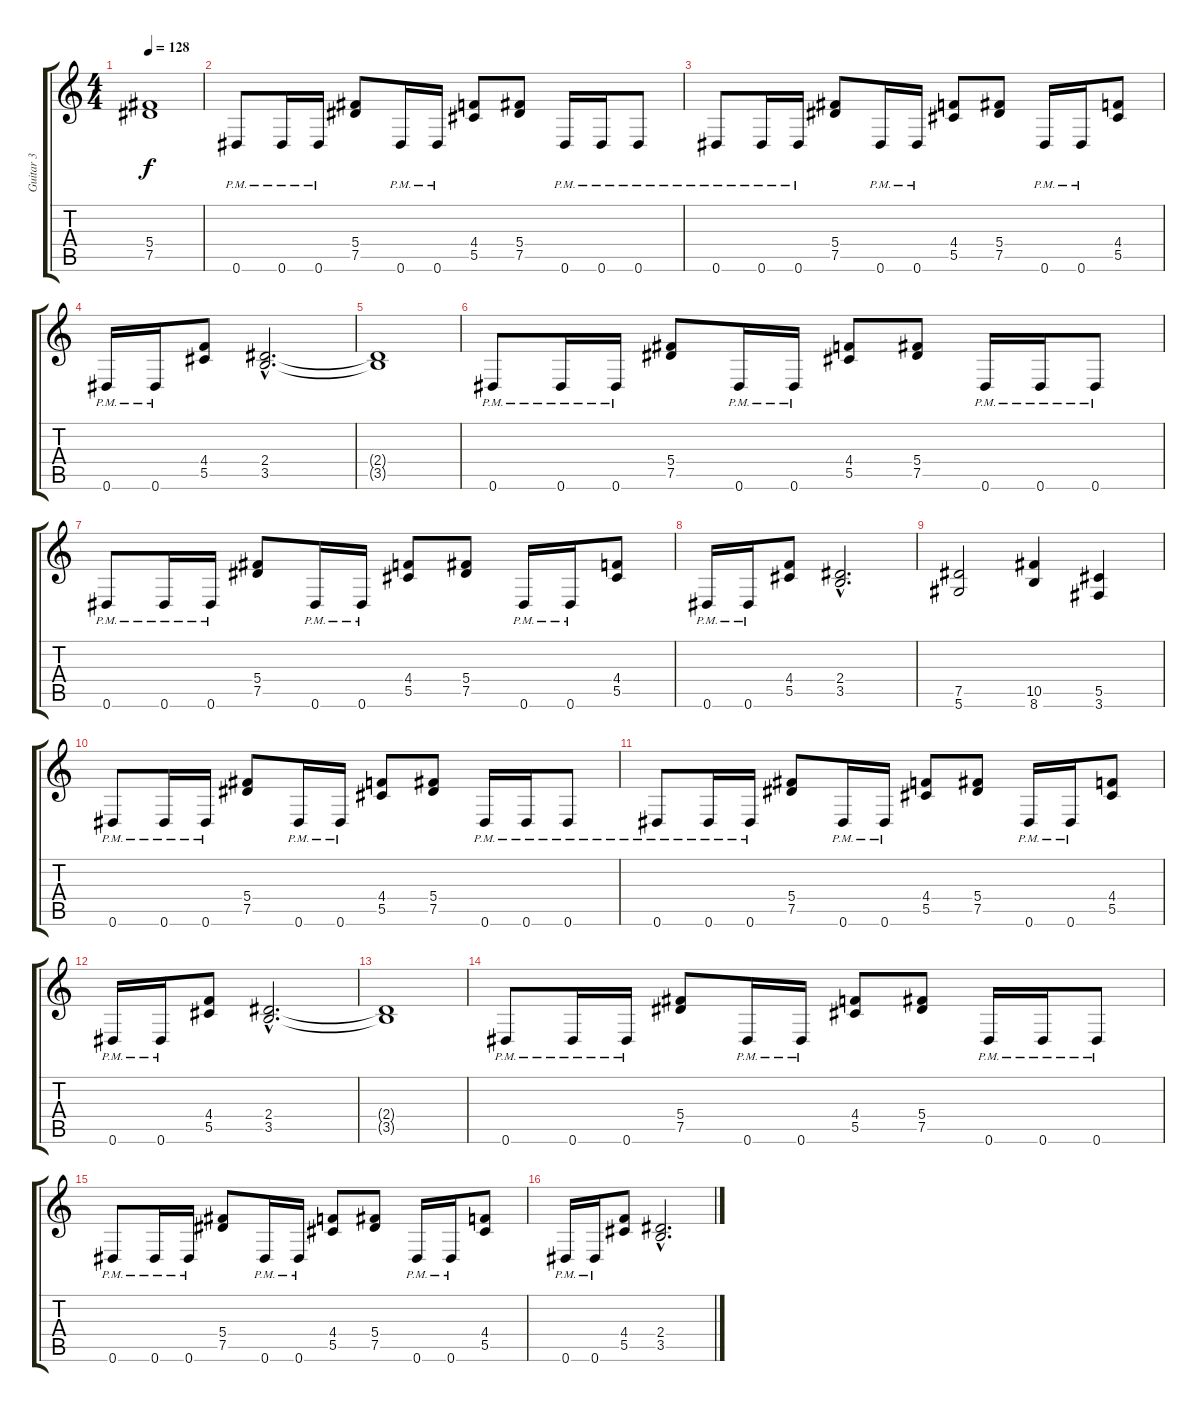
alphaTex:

\track ("Guitar 3" "Guitar 3") {instrument overdrivenguitar}
\staff {score tabs}
\tuning (Eb4 Bb3 Gb3 Db3 Ab2 Eb2) {hide}
\ts (4 4)
\tempo 128
\clef g2
\ks c
(5.4{t} 7.5{t}).1{dy f} |
\section ("" "")
0.6{pm}.8{volume 10 instrument overdrivenguitar} 0.6{pm}.16 0.6{pm}.16 (5.4 7.5).8 0.6{pm}.16 0.6{pm}.16 (4.4 5.5).8 (5.4 7.5).8 0.6{pm}.16 0.6{pm}.16 0.6{pm}.8 |
0.6{pm}.8 0.6{pm}.16 0.6{pm}.16 (5.4 7.5).8 0.6{pm}.16 0.6{pm}.16 (4.4 5.5).8 (5.4 7.5).8 0.6{pm}.16 0.6{pm}.16 (4.4 5.5).8 |
0.6{pm}.16 0.6{pm}.16 (4.4 5.5).8 (2.4{hac} 3.5{hac}).2{d} |
(2.4{t} 3.5{t}).1 |
0.6{pm}.8 0.6{pm}.16 0.6{pm}.16 (5.4 7.5).8 0.6{pm}.16 0.6{pm}.16 (4.4 5.5).8 (5.4 7.5).8 0.6{pm}.16 0.6{pm}.16 0.6{pm}.8 |
0.6{pm}.8 0.6{pm}.16 0.6{pm}.16 (5.4 7.5).8 0.6{pm}.16 0.6{pm}.16 (4.4 5.5).8 (5.4 7.5).8 0.6{pm}.16 0.6{pm}.16 (4.4 5.5).8 |
0.6{pm}.16 0.6{pm}.16 (4.4 5.5).8 (2.4{hac} 3.5{hac}).2{d} |
(7.5 5.6).2 (10.5 8.6).4 (5.5 3.6).4 |
0.6{pm}.8 0.6{pm}.16 0.6{pm}.16 (5.4 7.5).8 0.6{pm}.16 0.6{pm}.16 (4.4 5.5).8 (5.4 7.5).8 0.6{pm}.16 0.6{pm}.16 0.6{pm}.8 |
0.6{pm}.8 0.6{pm}.16 0.6{pm}.16 (5.4 7.5).8 0.6{pm}.16 0.6{pm}.16 (4.4 5.5).8 (5.4 7.5).8 0.6{pm}.16 0.6{pm}.16 (4.4 5.5).8 |
0.6{pm}.16 0.6{pm}.16 (4.4 5.5).8 (2.4{hac} 3.5{hac}).2{d} |
(2.4{t} 3.5{t}).1 |
0.6{pm}.8 0.6{pm}.16 0.6{pm}.16 (5.4 7.5).8 0.6{pm}.16 0.6{pm}.16 (4.4 5.5).8 (5.4 7.5).8 0.6{pm}.16 0.6{pm}.16 0.6{pm}.8 |
0.6{pm}.8 0.6{pm}.16 0.6{pm}.16 (5.4 7.5).8 0.6{pm}.16 0.6{pm}.16 (4.4 5.5).8 (5.4 7.5).8 0.6{pm}.16 0.6{pm}.16 (4.4 5.5).8 |
0.6{pm}.16 0.6{pm}.16 (4.4 5.5).8 (2.4{hac} 3.5{hac}).2{d}
